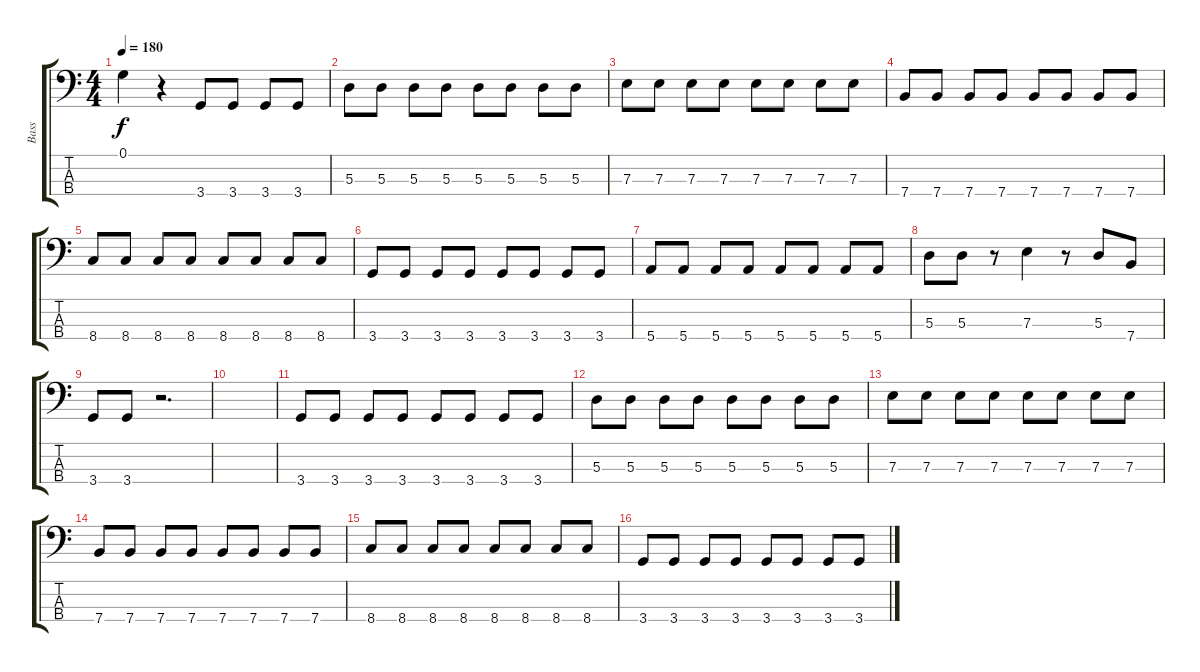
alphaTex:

\track ("Bass" "Bass") {instrument acousticbass}
\staff {score tabs}
\tuning (G2 D2 A1 E1) {hide}
\ts (4 4)
\tempo 180
\clef f4
\ks c
0.1.4{dy f} r.4 3.4.8 3.4.8 3.4.8 3.4.8 |
5.3.8 5.3.8 5.3.8 5.3.8 5.3.8 5.3.8 5.3.8 5.3.8 |
7.3.8 7.3.8 7.3.8 7.3.8 7.3.8 7.3.8 7.3.8 7.3.8 |
7.4.8 7.4.8 7.4.8 7.4.8 7.4.8 7.4.8 7.4.8 7.4.8 |
8.4.8 8.4.8 8.4.8 8.4.8 8.4.8 8.4.8 8.4.8 8.4.8 |
3.4.8 3.4.8 3.4.8 3.4.8 3.4.8 3.4.8 3.4.8 3.4.8 |
5.4.8 5.4.8 5.4.8 5.4.8 5.4.8 5.4.8 5.4.8 5.4.8 |
5.3.8 5.3.8 r.8 7.3.4 r.8 5.3.8 7.4.8 |
3.4.8 3.4.8 r.2{d} |
|
3.4.8 3.4.8 3.4.8 3.4.8 3.4.8 3.4.8 3.4.8 3.4.8 |
5.3.8 5.3.8 5.3.8 5.3.8 5.3.8 5.3.8 5.3.8 5.3.8 |
7.3.8 7.3.8 7.3.8 7.3.8 7.3.8 7.3.8 7.3.8 7.3.8 |
7.4.8 7.4.8 7.4.8 7.4.8 7.4.8 7.4.8 7.4.8 7.4.8 |
8.4.8 8.4.8 8.4.8 8.4.8 8.4.8 8.4.8 8.4.8 8.4.8 |
3.4.8 3.4.8 3.4.8 3.4.8 3.4.8 3.4.8 3.4.8 3.4.8
